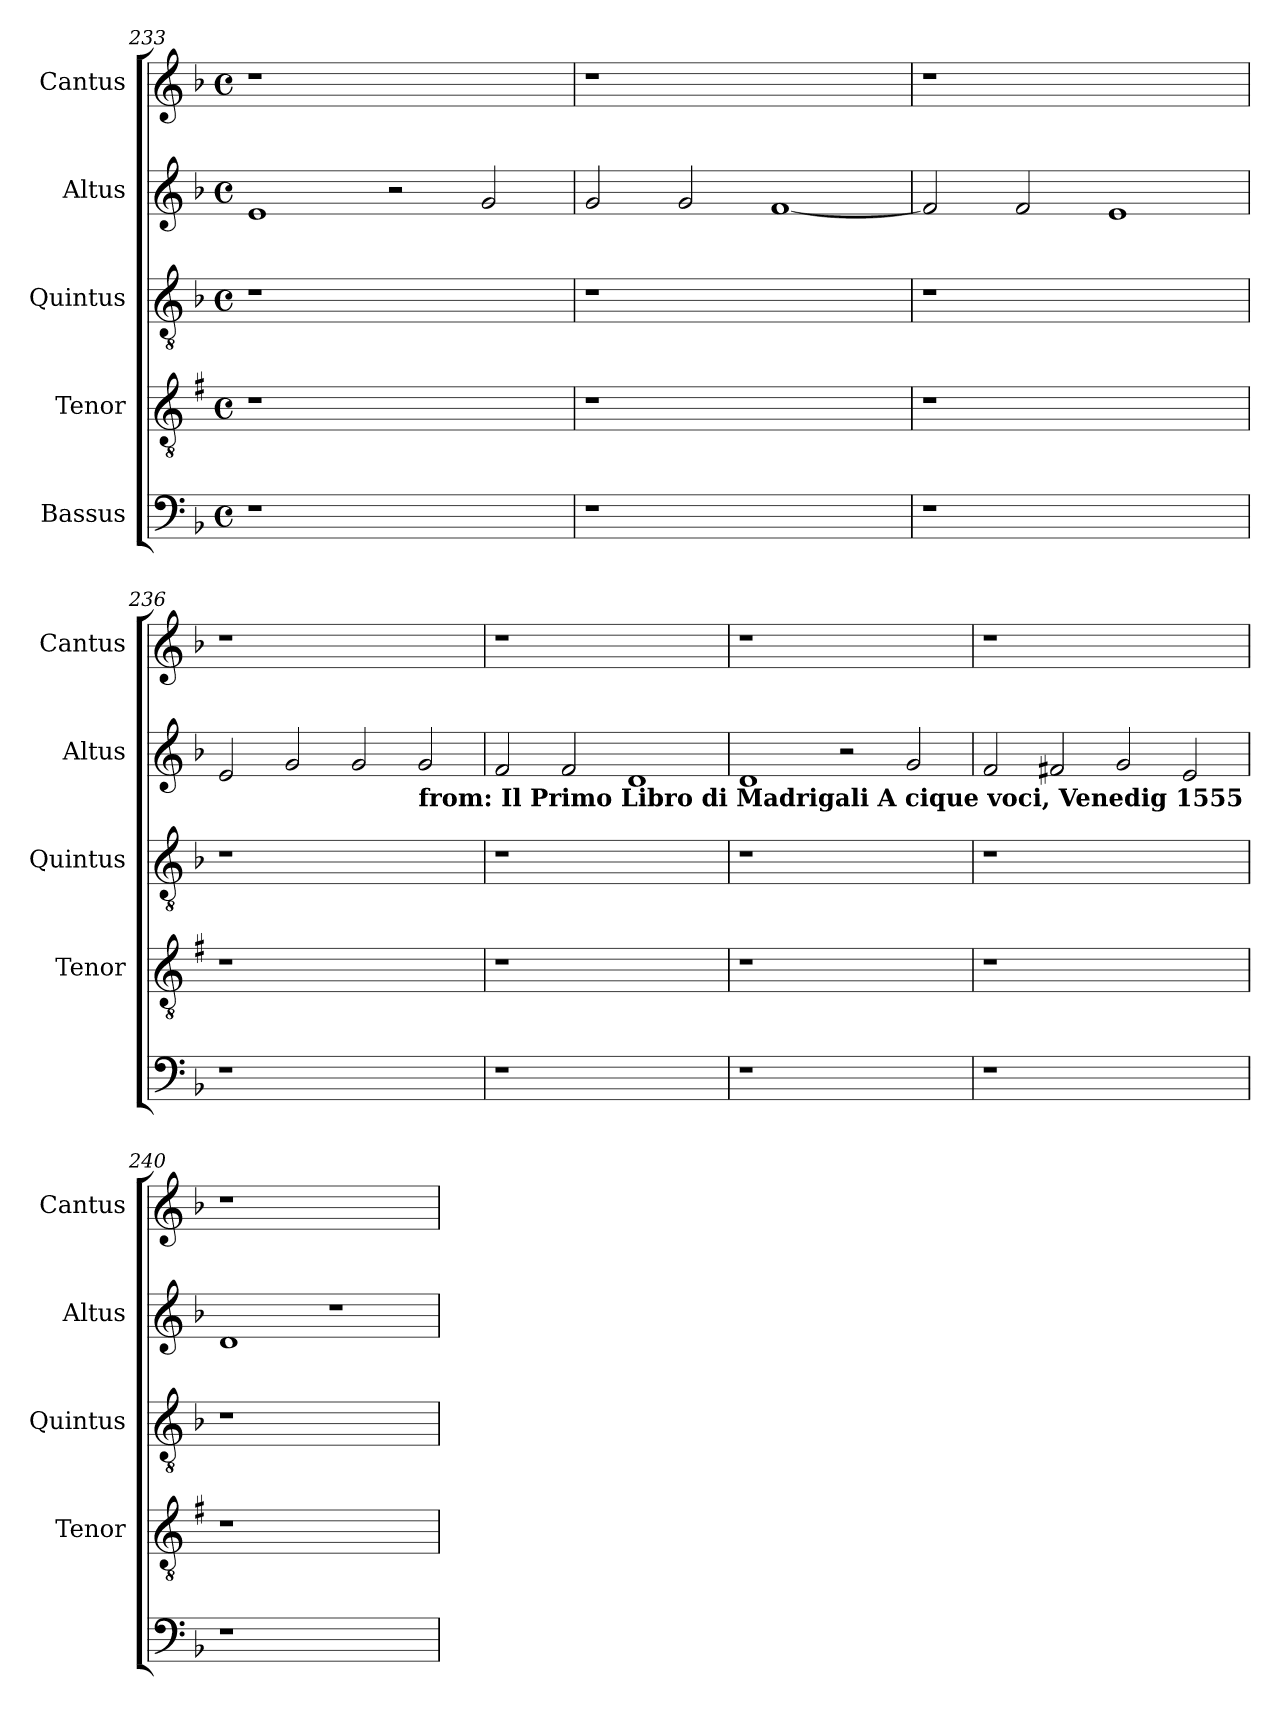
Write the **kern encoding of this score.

**kern	**kern	**kern	**kern	**kern
*part5	*part4	*part3	*part2	*part1
*staff5	*staff4	*staff3	*staff2	*staff1
*I"Bassus	*I"Tenor	*I"Quintus	*I"Altus	*I"Cantus
*	*I'Tenor	*I'Quintus	*I'Altus	*I'Cantus
*clefF4	*clefGv2	*clefGv2	*clefG2	*clefG2
*k[b-]	*k[f#]	*k[b-]	*k[b-]	*k[b-]
*F:	*G:	*F:	*F:	*F:
*M4/4	*M4/4	*M4/4	*M4/4	*M4/4
*met(c)	*met(c)	*met(c)	*met(c)	*met(c)
=233	=233	=233	=233	=233
1r	1r	1r	1e	1r
1ryy	1ryy	1ryy	2r	1ryy
.	.	.	2g/	.
=234	=234	=234	=234	=234
1r	1r	1r	2g/	1r
.	.	.	2g/	.
1ryy	1ryy	1ryy	[<1f	1ryy
=235	=235	=235	=235	=235
1r	1r	1r	2f/]	1r
.	.	.	2f/	.
1ryy	1ryy	1ryy	1e	1ryy
!!LO:PB:g=z
=236	=236	=236	=236	=236
1r	1r	1r	2e/	1r
.	.	.	2g/	.
1ryy	1ryy	1ryy	2g/	1ryy
!	!	!	!LO:TX:b:B:t=from&colon; Il Primo Libro di Madrigali A cique voci, Venedig 1555	!
.	.	.	2g/	.
=237	=237	=237	=237	=237
1r	1r	1r	2f/	1r
.	.	.	2f/	.
1ryy	1ryy	1ryy	1d	1ryy
=238	=238	=238	=238	=238
1r	1r	1r	1d	1r
1ryy	1ryy	1ryy	2r	1ryy
.	.	.	2g/	.
=239	=239	=239	=239	=239
1r	1r	1r	2f/	1r
.	.	.	2f#X/	.
1ryy	1ryy	1ryy	2g/	1ryy
.	.	.	2e/	.
=240	=240	=240	=240	=240
1r	1r	1r	1d	1r
1ryy	1ryy	1ryy	1r	1ryy
=	=	=	=	=
*-	*-	*-	*-	*-
